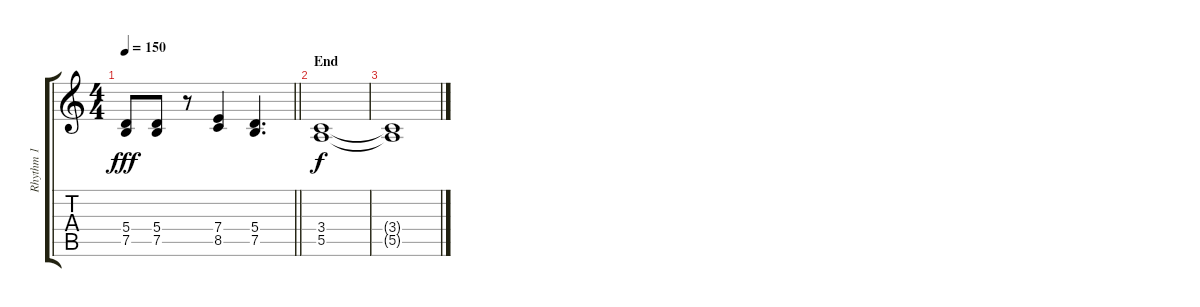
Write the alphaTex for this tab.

\track ("Rhythm 1" "Rhythm 1") {instrument distortionguitar}
\staff {score tabs}
\tuning (B3 Gb3 D3 A2 E2 B1) {hide}
\ts (4 4)
\tempo 150
\clef g2
\barLineRight lightlight
\ks c
(5.4 7.5).8{dy fff} (5.4 7.5).8 r.8 (7.4 8.5).4 (5.4 7.5).4{d} |
\section ("" "End")
(3.4 5.5).1{dy f} |
(3.4{t} 5.5{t}).1
